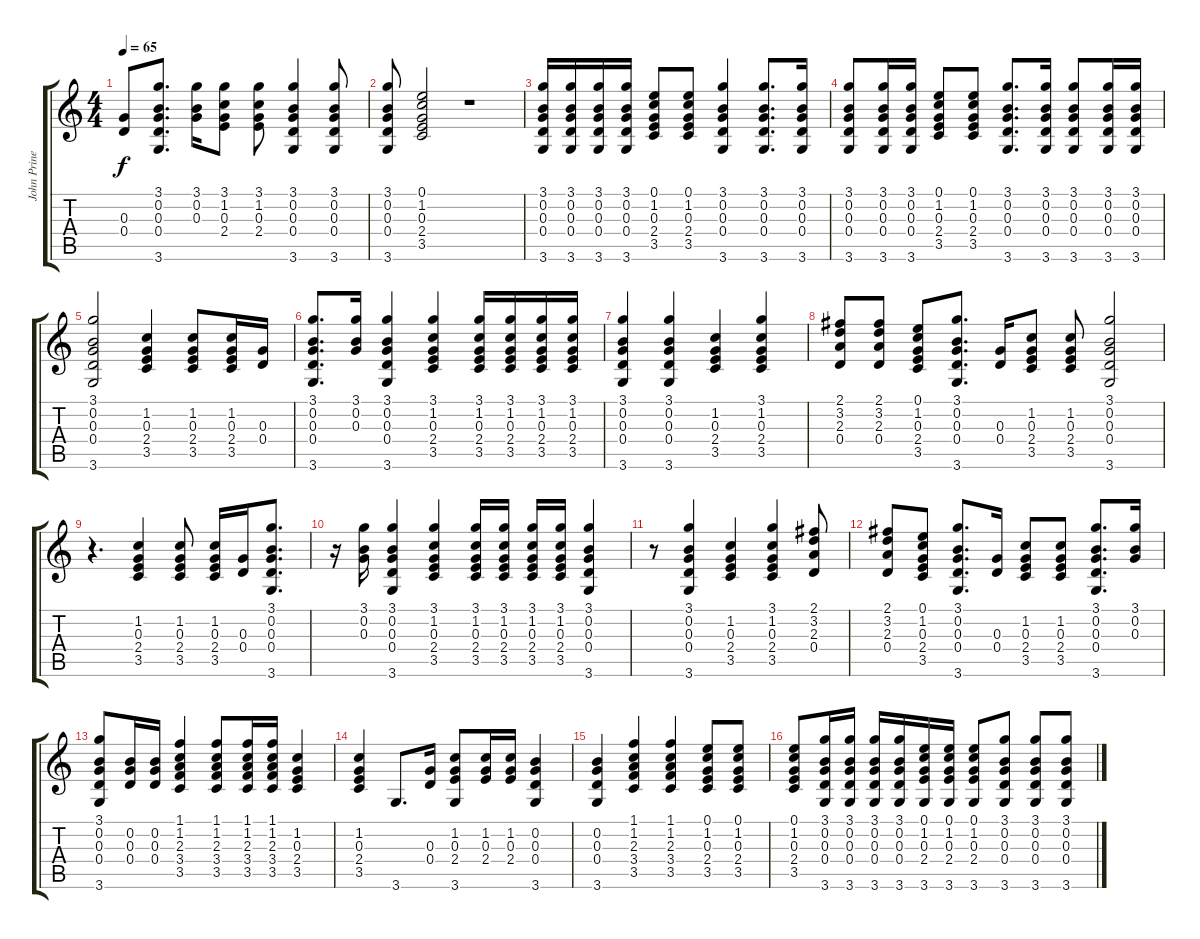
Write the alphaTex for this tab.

\track ("John Prine - Acoustic Guitar" "John Prine") {instrument acousticguitarsteel}
\staff {score tabs}
\tuning (E4 B3 G3 D3 A2 E2) {hide}
\ts (4 4)
\tempo 65
\clef g2
\ks c
(0.3 0.4).8{dy f} (3.1 0.2 0.3 0.4 3.6).8{d} (3.1 0.2 0.3).16 (3.1 1.2 0.3 2.4).8 (3.1 1.2 0.3 2.4).8 (3.1 0.2 0.3 0.4 3.6).4 (3.1 0.2 0.3 0.4 3.6).8 |
(3.1 0.2 0.3 0.4 3.6).8 (0.1 1.2 0.3 2.4 3.5).2 r.1 |
(3.1 0.2 0.3 0.4 3.6).16 (3.1 0.2 0.3 0.4 3.6).16 (3.1 0.2 0.3 0.4 3.6).16 (3.1 0.2 0.3 0.4 3.6).16 (0.1 1.2 0.3 2.4 3.5).8 (0.1 1.2 0.3 2.4 3.5).8 (3.1 0.2 0.3 0.4 3.6).4 (3.1 0.2 0.3 0.4 3.6).8{d} (3.1 0.2 0.3 0.4 3.6).16 |
(3.1 0.2 0.3 0.4 3.6).8 (3.1 0.2 0.3 0.4 3.6).16 (3.1 0.2 0.3 0.4 3.6).16 (0.1 1.2 0.3 2.4 3.5).8 (0.1 1.2 0.3 2.4 3.5).8 (3.1 0.2 0.3 0.4 3.6).8{d} (3.1 0.2 0.3 0.4 3.6).16 (3.1 0.2 0.3 0.4 3.6).8 (3.1 0.2 0.3 0.4 3.6).16 (3.1 0.2 0.3 0.4 3.6).16 |
(3.1 0.2 0.3 0.4 3.6).2 (1.2 0.3 2.4 3.5).4 (1.2 0.3 2.4 3.5).8 (1.2 0.3 2.4 3.5).16 (0.3 0.4).16 |
(3.1 0.2 0.3 0.4 3.6).8{d} (3.1 0.2 0.3).16 (3.1 0.2 0.3 0.4 3.6).4 (3.1 1.2 0.3 2.4 3.5).4 (3.1 1.2 0.3 2.4 3.5).16 (3.1 1.2 0.3 2.4 3.5).16 (3.1 1.2 0.3 2.4 3.5).16 (3.1 1.2 0.3 2.4 3.5).16 |
(3.1 0.2 0.3 0.4 3.6).4 (3.1 0.2 0.3 0.4 3.6).4 (1.2 0.3 2.4 3.5).4 (3.1 1.2 0.3 2.4 3.5).4 |
(2.1 3.2 2.3 0.4).8 (2.1 3.2 2.3 0.4).8 (0.1 1.2 0.3 2.4 3.5).8 (3.1 0.2 0.3 0.4 3.6).8{d} (0.3 0.4).16 (1.2 0.3 2.4 3.5).8 (1.2 0.3 2.4 3.5).8 (3.1 0.2 0.3 0.4 3.6).2 |
r.4{d} (1.2 0.3 2.4 3.5).4 (1.2 0.3 2.4 3.5).8 (1.2 0.3 2.4 3.5).16 (0.3 0.4).16 (3.1 0.2 0.3 0.4 3.6).8{d} |
r.16 (3.1 0.2 0.3).16 (3.1 0.2 0.3 0.4 3.6).4 (3.1 1.2 0.3 2.4 3.5).4 (3.1 1.2 0.3 2.4 3.5).16 (3.1 1.2 0.3 2.4 3.5).16 (3.1 1.2 0.3 2.4 3.5).16 (3.1 1.2 0.3 2.4 3.5).16 (3.1 0.2 0.3 0.4 3.6).4 |
r.8 (3.1 0.2 0.3 0.4 3.6).4 (1.2 0.3 2.4 3.5).4 (3.1 1.2 0.3 2.4 3.5).4 (2.1 3.2 2.3 0.4).8 |
(2.1 3.2 2.3 0.4).8 (0.1 1.2 0.3 2.4 3.5).8 (3.1 0.2 0.3 0.4 3.6).8{d} (0.3 0.4).16 (1.2 0.3 2.4 3.5).8 (1.2 0.3 2.4 3.5).8 (3.1 0.2 0.3 0.4 3.6).8{d} (3.1 0.2 0.3).16 |
(3.1 0.2 0.3 0.4 3.6).8 (0.2 0.3 0.4).16 (0.2 0.3 0.4).16 (1.1 1.2 2.3 3.4 3.5).4 (1.1 1.2 2.3 3.4 3.5).8 (1.1 1.2 2.3 3.4 3.5).16 (1.1 1.2 2.3 3.4 3.5).16 (1.2 0.3 2.4 3.5).4 |
(1.2 0.3 2.4 3.5).4 3.6.8{d} (0.3 0.4).16 (1.2 0.3 2.4 3.6).8 (1.2 0.3 2.4).16 (1.2 0.3 2.4).16 (0.2 0.3 0.4 3.6).4 |
(0.2 0.3 0.4 3.6).4 (1.1 1.2 2.3 3.4 3.5).4 (1.1 1.2 2.3 3.4 3.5).4 (0.1 1.2 0.3 2.4 3.5).8 (0.1 1.2 0.3 2.4 3.5).8 |
(0.1 1.2 0.3 2.4 3.5).8 (3.1 0.2 0.3 0.4 3.6).16 (3.1 0.2 0.3 0.4 3.6).16 (3.1 0.2 0.3 0.4 3.6).16 (3.1 0.2 0.3 0.4 3.6).16 (0.1 1.2 0.3 2.4 3.6).16 (0.1 1.2 0.3 2.4 3.6).16 (0.1 1.2 0.3 2.4 3.6).8 (3.1 0.2 0.3 0.4 3.6).8 (3.1 0.2 0.3 0.4 3.6).8 (3.1 0.2 0.3 0.4 3.6).8
